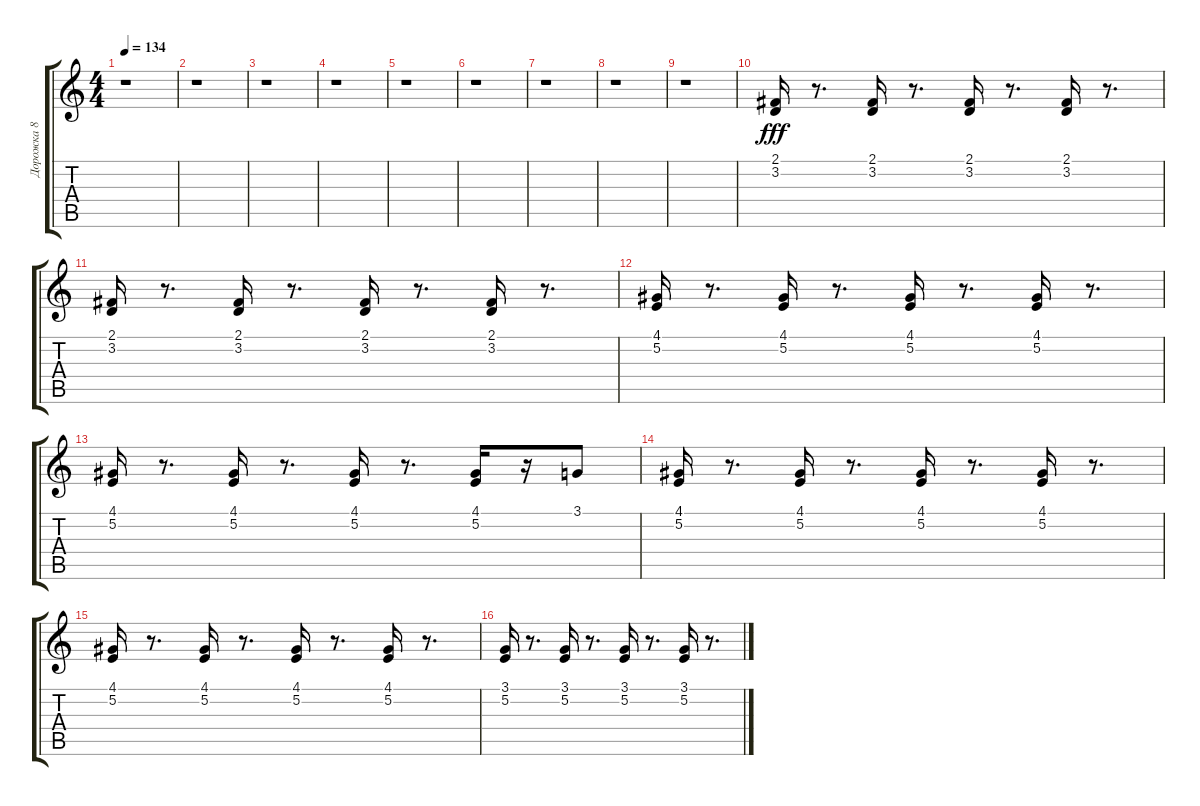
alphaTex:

\track ("Дорожка 8" "Дорожка 8") {instrument voiceoohs}
\staff {score tabs}
\tuning (E4 B3 G3 D3 A2 E2) {hide}
\ts (4 4)
\tempo 134
\clef g2
\ks c
r.1{dy fff} |
r.1 |
r.1 |
r.1 |
r.1 |
r.1 |
r.1 |
r.1 |
r.1 |
(2.1 3.2).16 r.8{d} (2.1 3.2).16 r.8{d} (2.1 3.2).16 r.8{d} (2.1 3.2).16 r.8{d} |
(2.1 3.2).16 r.8{d} (2.1 3.2).16 r.8{d} (2.1 3.2).16 r.8{d} (2.1 3.2).16 r.8{d} |
(4.1 5.2).16 r.8{d} (4.1 5.2).16 r.8{d} (4.1 5.2).16 r.8{d} (4.1 5.2).16 r.8{d} |
(4.1 5.2).16 r.8{d} (4.1 5.2).16 r.8{d} (4.1 5.2).16 r.8{d} (4.1 5.2).16 r.16 3.1.8 |
(4.1 5.2).16 r.8{d} (4.1 5.2).16 r.8{d} (4.1 5.2).16 r.8{d} (4.1 5.2).16 r.8{d} |
(4.1 5.2).16 r.8{d} (4.1 5.2).16 r.8{d} (4.1 5.2).16 r.8{d} (4.1 5.2).16 r.8{d} |
(3.1 5.2).16 r.8{d} (3.1 5.2).16 r.8{d} (3.1 5.2).16 r.8{d} (3.1 5.2).16 r.8{d}
